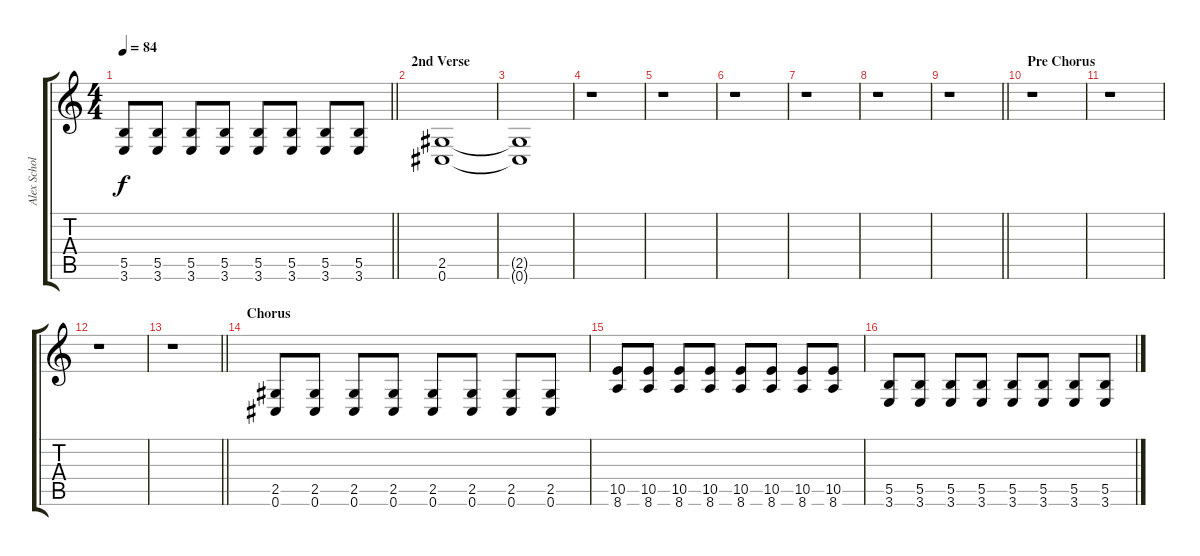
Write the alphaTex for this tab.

\track ("Alex Scholpp " "Alex Schol") {instrument distortionguitar}
\staff {score tabs}
\tuning (Db4 Ab3 E3 B2 Gb2 Db2) {hide}
\ts (4 4)
\tempo 84
\clef g2
\barLineRight lightlight
\ks c
(5.5 3.6).8{dy f} (5.5 3.6).8 (5.5 3.6).8 (5.5 3.6).8 (5.5 3.6).8 (5.5 3.6).8 (5.5 3.6).8 (5.5 3.6).8 |
\section ("" "2nd Verse")
(2.5 0.6).1{volume 0} |
(2.5{t} 0.6{t}).1 |
r.1 |
r.1 |
r.1 |
r.1 |
r.1 |
\barLineRight lightlight
r.1 |
\section ("" "Pre Chorus")
r.1 |
r.1 |
r.1 |
\barLineRight lightlight
r.1 |
\section ("" "Chorus")
(2.5 0.6).8 (2.5 0.6).8 (2.5 0.6).8 (2.5 0.6).8 (2.5 0.6).8 (2.5 0.6).8 (2.5 0.6).8 (2.5 0.6).8 |
(10.5 8.6).8 (10.5 8.6).8 (10.5 8.6).8 (10.5 8.6).8 (10.5 8.6).8 (10.5 8.6).8 (10.5 8.6).8 (10.5 8.6).8 |
(5.5 3.6).8 (5.5 3.6).8 (5.5 3.6).8 (5.5 3.6).8 (5.5 3.6).8 (5.5 3.6).8 (5.5 3.6).8 (5.5 3.6).8
